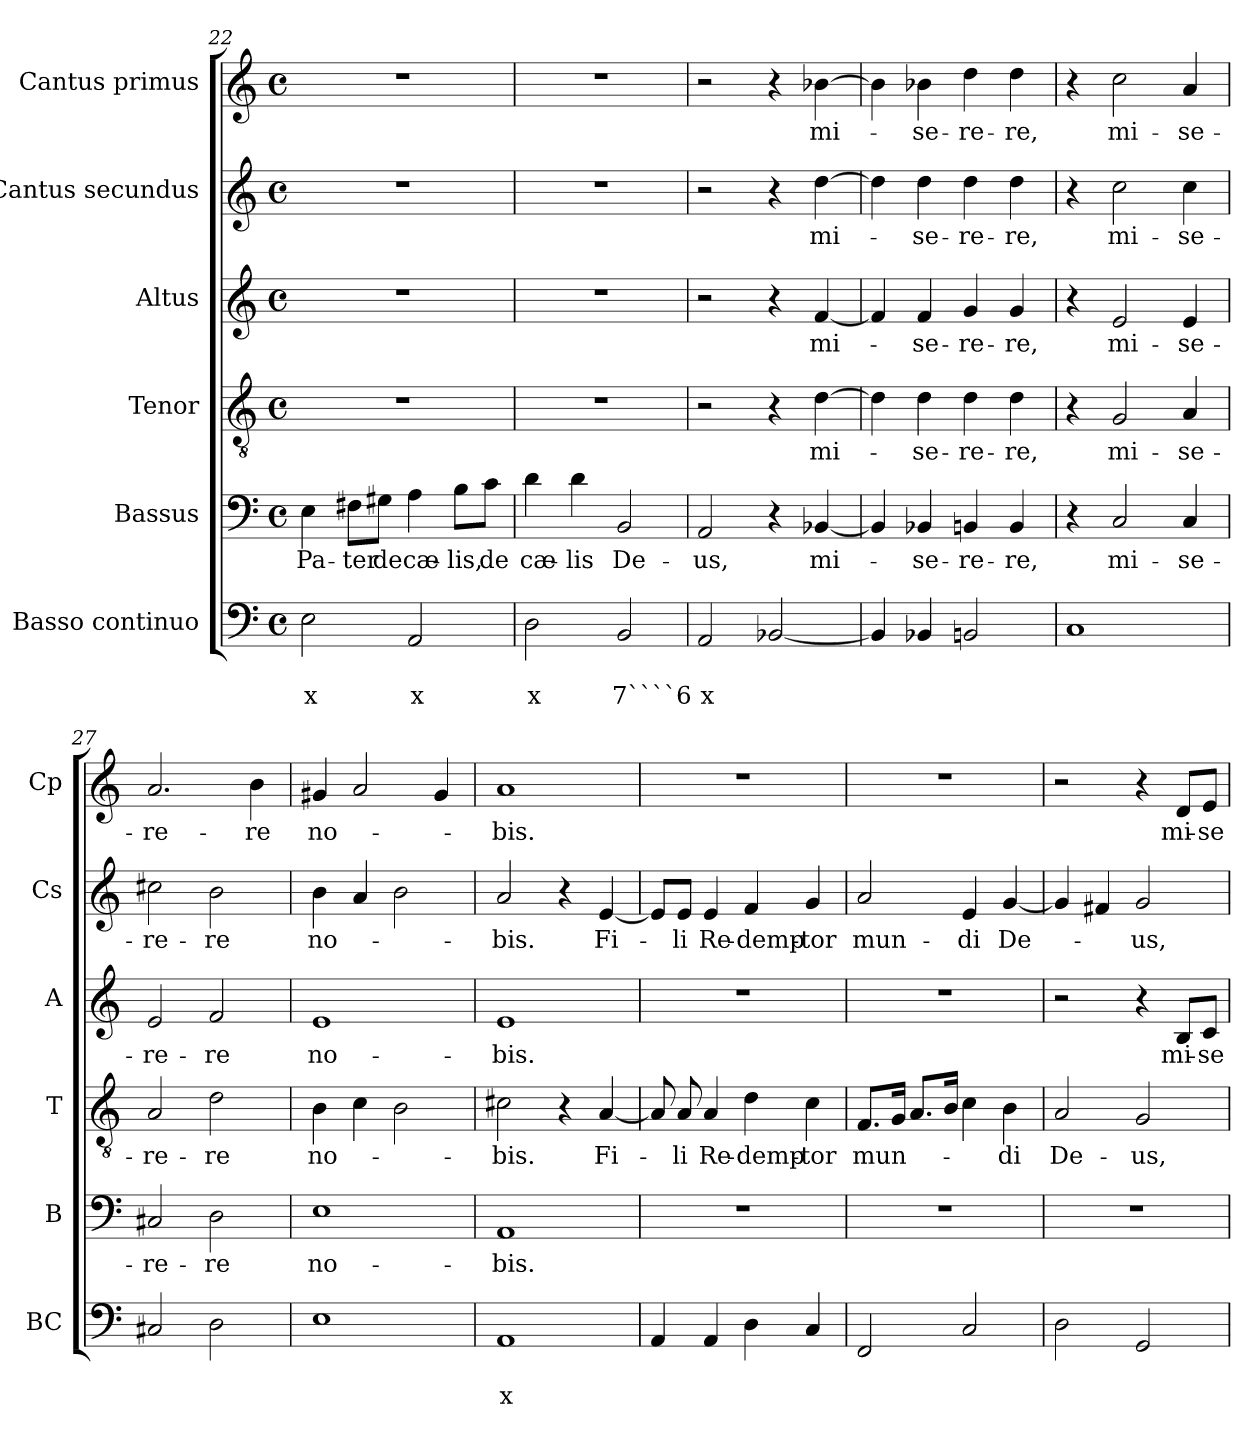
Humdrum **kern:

**kern	**text	**text	**kern	**text	**kern	**text	**kern	**text	**kern	**text	**kern	**text
*part6	*part6	*part6	*part5	*part5	*part4	*part4	*part3	*part3	*part2	*part2	*part1	*part1
*staff6	*staff6	*staff6	*staff5	*staff5	*staff4	*staff4	*staff3	*staff3	*staff2	*staff2	*staff1	*staff1
*I"Basso continuo	*	*	*I"Bassus	*	*I"Tenor	*	*I"Altus	*	*I"Cantus  secundus	*	*I"Cantus primus	*
*I'BC	*	*	*I'B	*	*I'T	*	*I'A	*	*I'Cs	*	*I'Cp	*
!!LO:LB:g=z
*clefF4	*	*	*clefF4	*	*clefGv2	*	*clefG2	*	*clefG2	*	*clefG2	*
*k[]	*	*	*k[]	*	*k[]	*	*k[]	*	*k[]	*	*k[]	*
*C:	*	*	*C:	*	*C:	*	*C:	*	*C:	*	*C:	*
*M4/4	*	*	*M4/4	*	*M4/4	*	*M4/4	*	*M4/4	*	*M4/4	*
*met(c)	*	*	*met(c)	*	*met(c)	*	*met(c)	*	*met(c)	*	*met(c)	*
=22	=22	=22	=22	=22	=22	=22	=22	=22	=22	=22	=22	=22
!	!	!LO:LY:b	!	!LO:LY:b	!	!	!	!	!	!	!	!
2E\	.	x	4E\	Pa-	1r	.	1r	.	1r	.	1r	.
!	!	!	!	!LO:LY:b	!	!	!	!	!	!	!	!
.	.	.	8F#X\L	-ter	.	.	.	.	.	.	.	.
!	!	!	!	!LO:LY:b	!	!	!	!	!	!	!	!
.	.	.	8G#X\J	de	.	.	.	.	.	.	.	.
!	!	!LO:LY:b	!	!LO:LY:b	!	!	!	!	!	!	!	!
2AA/	.	x	4A\	cæ-	.	.	.	.	.	.	.	.
!	!	!	!	!LO:LY:b	!	!	!	!	!	!	!	!
.	.	.	8B\L	-lis,	.	.	.	.	.	.	.	.
!	!	!	!	!LO:LY:b	!	!	!	!	!	!	!	!
.	.	.	8c\J	de	.	.	.	.	.	.	.	.
=23	=23	=23	=23	=23	=23	=23	=23	=23	=23	=23	=23	=23
!	!	!LO:LY:b	!	!LO:LY:b	!	!	!	!	!	!	!	!
2D\	.	x	4d\	cæ-	1r	.	1r	.	1r	.	1r	.
!	!	!	!	!LO:LY:b	!	!	!	!	!	!	!	!
.	.	.	4d\	-lis	.	.	.	.	.	.	.	.
!	!	!LO:LY:b	!	!LO:LY:b	!	!	!	!	!	!	!	!
2BB/	.	7````6	2BB/	De-	.	.	.	.	.	.	.	.
=24	=24	=24	=24	=24	=24	=24	=24	=24	=24	=24	=24	=24
!	!	!LO:LY:b	!	!LO:LY:b	!	!	!	!	!	!	!	!
2AA/	.	x	2AA/	-us,	2r	.	2r	.	2r	.	2r	.
[2BB-X/	.	.	4r	.	4r	.	4r	.	4r	.	4r	.
!	!	!	!	!LO:LY:b	!	!LO:LY:b	!	!LO:LY:b	!	!LO:LY:b	!	!LO:LY:b
.	.	.	[4BB-X/	mi-	[4d\	mi-	[4f/	mi-	[4dd\	mi-	[4b-X\	mi-
=25	=25	=25	=25	=25	=25	=25	=25	=25	=25	=25	=25	=25
4BB-/]	.	.	4BB-/]	.	4d\]	.	4f/]	.	4dd\]	.	4b-\]	.
!	!	!	!	!LO:LY:b	!	!LO:LY:b	!	!LO:LY:b	!	!LO:LY:b	!	!LO:LY:b
4BB-X/	.	.	4BB-X/	-se-	4d\	-se-	4f/	-se-	4dd\	-se-	4b-X\	-se-
!	!	!	!	!LO:LY:b	!	!LO:LY:b	!	!LO:LY:b	!	!LO:LY:b	!	!LO:LY:b
2BBn/	.	.	4BBn/	-re-	4d\	-re-	4g/	-re-	4dd\	-re-	4dd\	-re-
!	!	!	!	!LO:LY:b	!	!LO:LY:b	!	!LO:LY:b	!	!LO:LY:b	!	!LO:LY:b
.	.	.	4BB/	-re,	4d\	-re,	4g/	-re,	4dd\	-re,	4dd\	-re,
=26	=26	=26	=26	=26	=26	=26	=26	=26	=26	=26	=26	=26
1C	.	.	4r	.	4r	.	4r	.	4r	.	4r	.
!	!	!	!	!LO:LY:b	!	!LO:LY:b	!	!LO:LY:b	!	!LO:LY:b	!	!LO:LY:b
.	.	.	2C/	mi-	2G/	mi-	2e/	mi-	2cc\	mi-	2cc\	mi-
!	!	!	!	!LO:LY:b	!	!LO:LY:b	!	!LO:LY:b	!	!LO:LY:b	!	!LO:LY:b
.	.	.	4C/	-se-	4A/	-se-	4e/	-se-	4cc\	-se-	4a/	-se-
!!LO:PB:g=z
=27	=27	=27	=27	=27	=27	=27	=27	=27	=27	=27	=27	=27
!	!	!	!	!LO:LY:b	!	!LO:LY:b	!	!LO:LY:b	!	!LO:LY:b	!	!LO:LY:b
2C#X/	.	.	2C#X/	-re-	2A/	-re-	2e/	-re-	2cc#X\	-re-	2.a/	-re-
!	!	!	!	!LO:LY:b	!	!LO:LY:b	!	!LO:LY:b	!	!LO:LY:b	!	!
2D\	.	.	2D\	-re	2d\	-re	2f/	-re	2b\	-re	.	.
!	!	!	!	!	!	!	!	!	!	!	!	!LO:LY:b
.	.	.	.	.	.	.	.	.	.	.	4b\	-re
=28	=28	=28	=28	=28	=28	=28	=28	=28	=28	=28	=28	=28
!	!	!	!	!LO:LY:b	!	!LO:LY:b	!	!LO:LY:b	!	!LO:LY:b	!	!LO:LY:b
1E	.	.	1E	no-	4B\	no-	1e	no-	4b\	no-	4g#X/	no-
.	.	.	.	.	4c\	.	.	.	4a/	.	2a/	.
.	.	.	.	.	2B\	.	.	.	2b\	.	.	.
.	.	.	.	.	.	.	.	.	.	.	4g#/	.
=29	=29	=29	=29	=29	=29	=29	=29	=29	=29	=29	=29	=29
!	!	!LO:LY:b	!	!LO:LY:b	!	!LO:LY:b	!	!LO:LY:b	!	!LO:LY:b	!	!LO:LY:b
1AA	.	x	1AA	-bis.	2c#X\	-bis.	1e	-bis.	2a/	-bis.	1a	-bis.
.	.	.	.	.	4r	.	.	.	4r	.	.	.
!	!	!	!	!	!	!LO:LY:b	!	!	!	!LO:LY:b	!	!
.	.	.	.	.	[4A/	Fi-	.	.	[4e/	Fi-	.	.
=30	=30	=30	=30	=30	=30	=30	=30	=30	=30	=30	=30	=30
4AA/	.	.	1r	.	8A/]	.	1r	.	8e/L]	.	1r	.
!	!	!	!	!	!	!LO:LY:b	!	!	!	!LO:LY:b	!	!
.	.	.	.	.	8A/	-li	.	.	8e/J	-li	.	.
!	!	!	!	!	!	!LO:LY:b	!	!	!	!LO:LY:b	!	!
4AA/	.	.	.	.	4A/	Re-	.	.	4e/	Re-	.	.
!	!	!	!	!	!	!LO:LY:b	!	!	!	!LO:LY:b	!	!
4D\	.	.	.	.	4d\	-demp-	.	.	4f/	-demp-	.	.
!	!	!	!	!	!	!LO:LY:b	!	!	!	!LO:LY:b	!	!
4C/	.	.	.	.	4c\	-tor	.	.	4g/	-tor	.	.
=31	=31	=31	=31	=31	=31	=31	=31	=31	=31	=31	=31	=31
!	!	!	!	!	!	!LO:LY:b	!	!	!	!LO:LY:b	!	!
2FF/	.	.	1r	.	8.F/L	mun-	1r	.	2a/	mun-	1r	.
.	.	.	.	.	16G/Jk	.	.	.	.	.	.	.
.	.	.	.	.	8.A/L	.	.	.	.	.	.	.
.	.	.	.	.	16B/Jk	.	.	.	.	.	.	.
!	!	!	!	!	!	!	!	!	!	!LO:LY:b	!	!
2C/	.	.	.	.	4c\	.	.	.	4e/	-di	.	.
!	!	!	!	!	!	!LO:LY:b	!	!	!	!LO:LY:b	!	!
.	.	.	.	.	4B\	-di	.	.	[4g/	De-	.	.
!!LO:LB:g=z
=32	=32	=32	=32	=32	=32	=32	=32	=32	=32	=32	=32	=32
!	!	!	!	!	!	!LO:LY:b	!	!	!	!	!	!
2D\	.	.	1r	.	2A/	De-	2r	.	4g/]	.	2r	.
.	.	.	.	.	.	.	.	.	4f#X/	.	.	.
!	!	!	!	!	!	!LO:LY:b	!	!	!	!LO:LY:b	!	!
2GG/	.	.	.	.	2G/	-us,	4r	.	2g/	-us,	4r	.
!	!	!	!	!	!	!	!	!LO:LY:b	!	!	!	!LO:LY:b
.	.	.	.	.	.	.	8B/L	mi-	.	.	8d/L	mi-
!	!	!	!	!	!	!	!	!LO:LY:b	!	!	!	!LO:LY:b
.	.	.	.	.	.	.	8c/J	-se-	.	.	8e/J	-se-
=	=	=	=	=	=	=	=	=	=	=	=	=
*-	*-	*-	*-	*-	*-	*-	*-	*-	*-	*-	*-	*-
